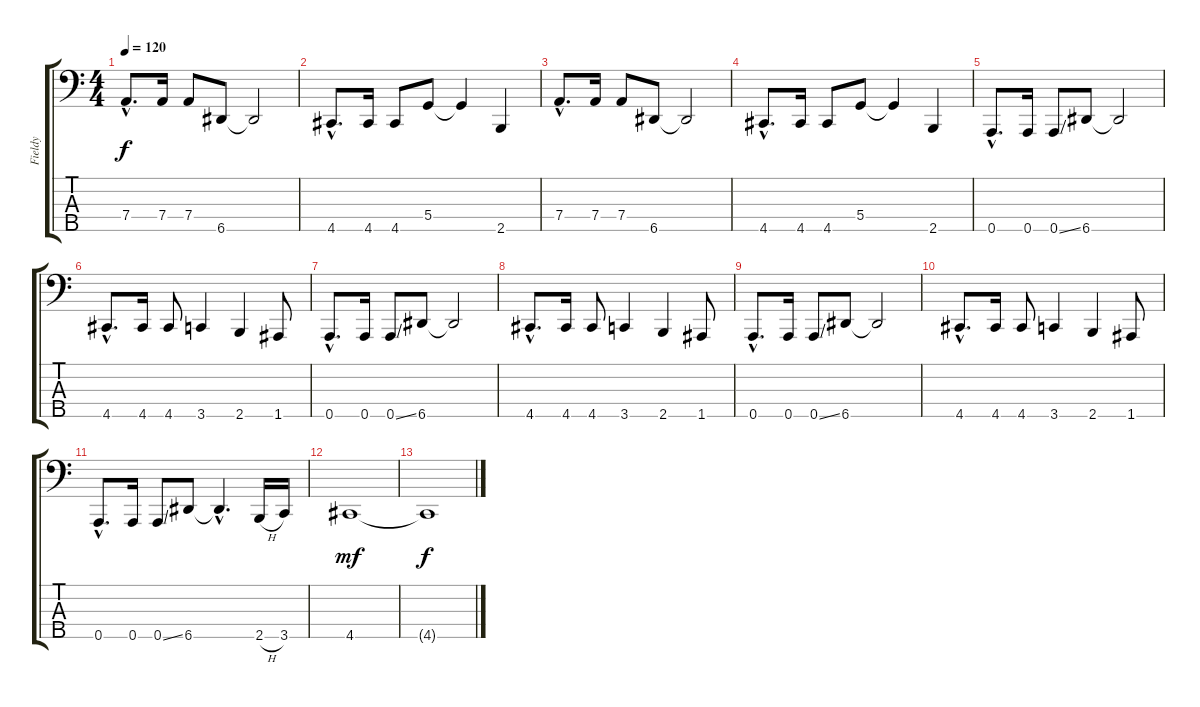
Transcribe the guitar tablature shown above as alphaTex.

\track ("Fieldy" "Fieldy") {instrument slapbass1}
\staff {score tabs}
\tuning (F2 C2 G1 D1 A0) {hide}
\ts (4 4)
\tempo 120
\clef f4
\ks c
7.4{hac}.8{d dy f} 7.4.16 7.4.8 6.5.8 6.5{t}.2 |
4.5{hac}.8{d} 4.5.16 4.5.8 5.4.8 5.4{t}.4 2.5.4 |
7.4{hac}.8{d} 7.4.16 7.4.8 6.5.8 6.5{t}.2 |
4.5{hac}.8{d} 4.5.16 4.5.8 5.4.8 5.4{t}.4 2.5.4 |
0.5{hac}.8{d} 0.5.16 0.5{ss}.8 6.5.8 6.5{t}.2 |
4.5{hac}.8{d} 4.5.16 4.5.8 3.5.4 2.5.4 1.5.8 |
0.5{hac}.8{d} 0.5.16 0.5{ss}.8 6.5.8 6.5{t}.2 |
4.5{hac}.8{d} 4.5.16 4.5.8 3.5.4 2.5.4 1.5.8 |
0.5{hac}.8{d} 0.5.16 0.5{ss}.8 6.5.8 6.5{t}.2 |
4.5{hac}.8{d} 4.5.16 4.5.8 3.5.4 2.5.4 1.5.8 |
0.5{hac}.8{d} 0.5.16 0.5{ss}.8 6.5.8 6.5{hac t}.4{d} 2.5{h}.16 3.5.16 |
4.5.1{dy mf} |
4.5{t}.1{dy f}
